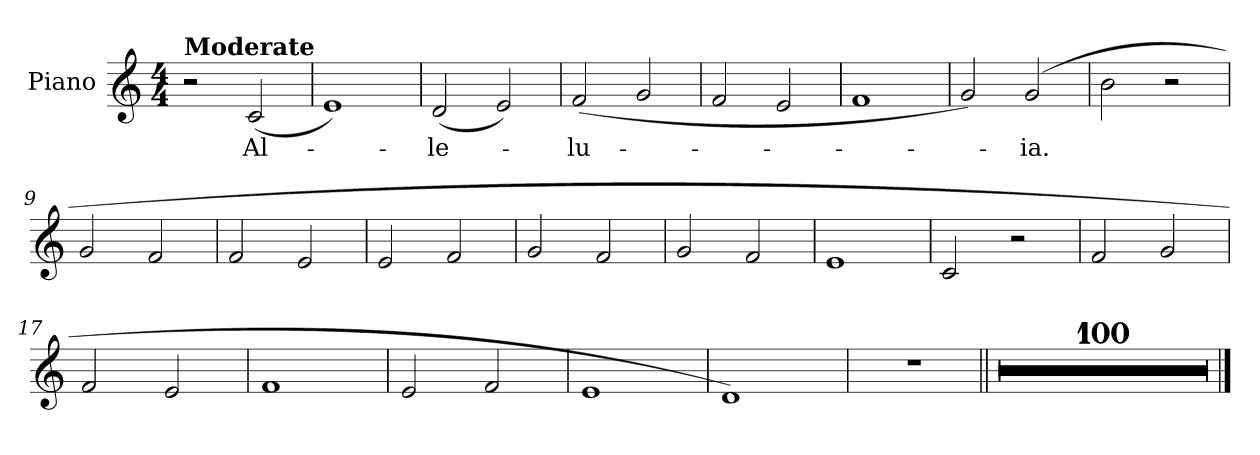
**kern	**text
*part1	*part1
*staff1	*staff1
*I"Piano	*
*I'Pno.	*
*clefG2	*
*k[]	*
*M4/4	*
*MM120	*
=1	=1
!LO:TX:a:B:t=Moderate	!
2r	.
(>2c/	Al-
=2	=2
1e)	.
=3	=3
(>2d/	-le-
2e/)	.
=4	=4
(>2f/	-lu-
2g/	.
=5	=5
2f/	.
2e/	.
=6	=6
1f	.
=7	=7
2g/)	.
(>2g/	-ia.
=8	=8
2b\	.
2r	.
=9	=9
2g/	.
2f/	.
=10	=10
2f/	.
2e/	.
!!LO:LB:g=z
=11	=11
2e/	.
2f/	.
=12	=12
2g/	.
2f/	.
=13	=13
2g/	.
2f/	.
=14	=14
1e	.
=15	=15
2c/	.
2r	.
=16	=16
2f/	.
2g/	.
=17	=17
2f/	.
2e/	.
=18	=18
1f	.
=19	=19
2e/	.
2f/	.
=20	=20
1e	.
=21	=21
1d)	.
!!LO:LB:g=z
=22	=22
1r	.
=23||	=23||
1r	.
=24	=24
1r	.
=25	=25
1r	.
=26	=26
1r	.
=27	=27
1r	.
=28	=28
1r	.
=29	=29
1r	.
=30	=30
1r	.
=31	=31
1r	.
=32	=32
1r	.
=33	=33
1r	.
!!LO:LB:g=z
=34	=34
1r	.
=35	=35
1r	.
=36	=36
1r	.
=37	=37
1r	.
=38	=38
1r	.
=39	=39
1r	.
=40	=40
1r	.
=41	=41
1r	.
=42	=42
1r	.
=43	=43
1r	.
=44	=44
1r	.
=45	=45
1r	.
!!LO:LB:g=z
=46	=46
1r	.
=47	=47
1r	.
=48	=48
1r	.
=49	=49
1r	.
=50	=50
1r	.
=51	=51
1r	.
=52	=52
1r	.
=53	=53
1r	.
=54	=54
1r	.
=55	=55
1r	.
=56	=56
1r	.
=57	=57
1r	.
!!LO:LB:g=z
=58	=58
1r	.
=59	=59
1r	.
=60	=60
1r	.
=61	=61
1r	.
=62	=62
1r	.
=63	=63
1r	.
=64	=64
1r	.
=65	=65
1r	.
=66	=66
1r	.
=67	=67
1r	.
=68	=68
1r	.
=69	=69
1r	.
!!LO:LB:g=z
=70	=70
1r	.
=71	=71
1r	.
=72	=72
1r	.
=73	=73
1r	.
=74	=74
1r	.
=75	=75
1r	.
=76	=76
1r	.
=77	=77
1r	.
=78	=78
1r	.
=79	=79
1r	.
=80	=80
1r	.
=81	=81
1r	.
!!LO:LB:g=z
=82	=82
1r	.
=83	=83
1r	.
=84	=84
1r	.
=85	=85
1r	.
=86	=86
1r	.
=87	=87
1r	.
=88	=88
1r	.
=89	=89
1r	.
=90	=90
1r	.
=91	=91
1r	.
=92	=92
1r	.
=93	=93
1r	.
!!LO:LB:g=z
=94	=94
1r	.
=95	=95
1r	.
=96	=96
1r	.
=97	=97
1r	.
=98	=98
1r	.
=99	=99
1r	.
=100	=100
1r	.
=101	=101
1r	.
=102	=102
1r	.
=103	=103
1r	.
=104	=104
1r	.
=105	=105
1r	.
!!LO:PB:g=z
=106	=106
1r	.
=107	=107
1r	.
=108	=108
1r	.
=109	=109
1r	.
=110	=110
1r	.
=111	=111
1r	.
=112	=112
1r	.
=113	=113
1r	.
=114	=114
1r	.
=115	=115
1r	.
=116	=116
1r	.
=117	=117
1r	.
!!LO:LB:g=z
=118	=118
1r	.
=119	=119
1r	.
=120	=120
1r	.
=121	=121
1r	.
=122	=122
1r	.
==	==
*-	*-
